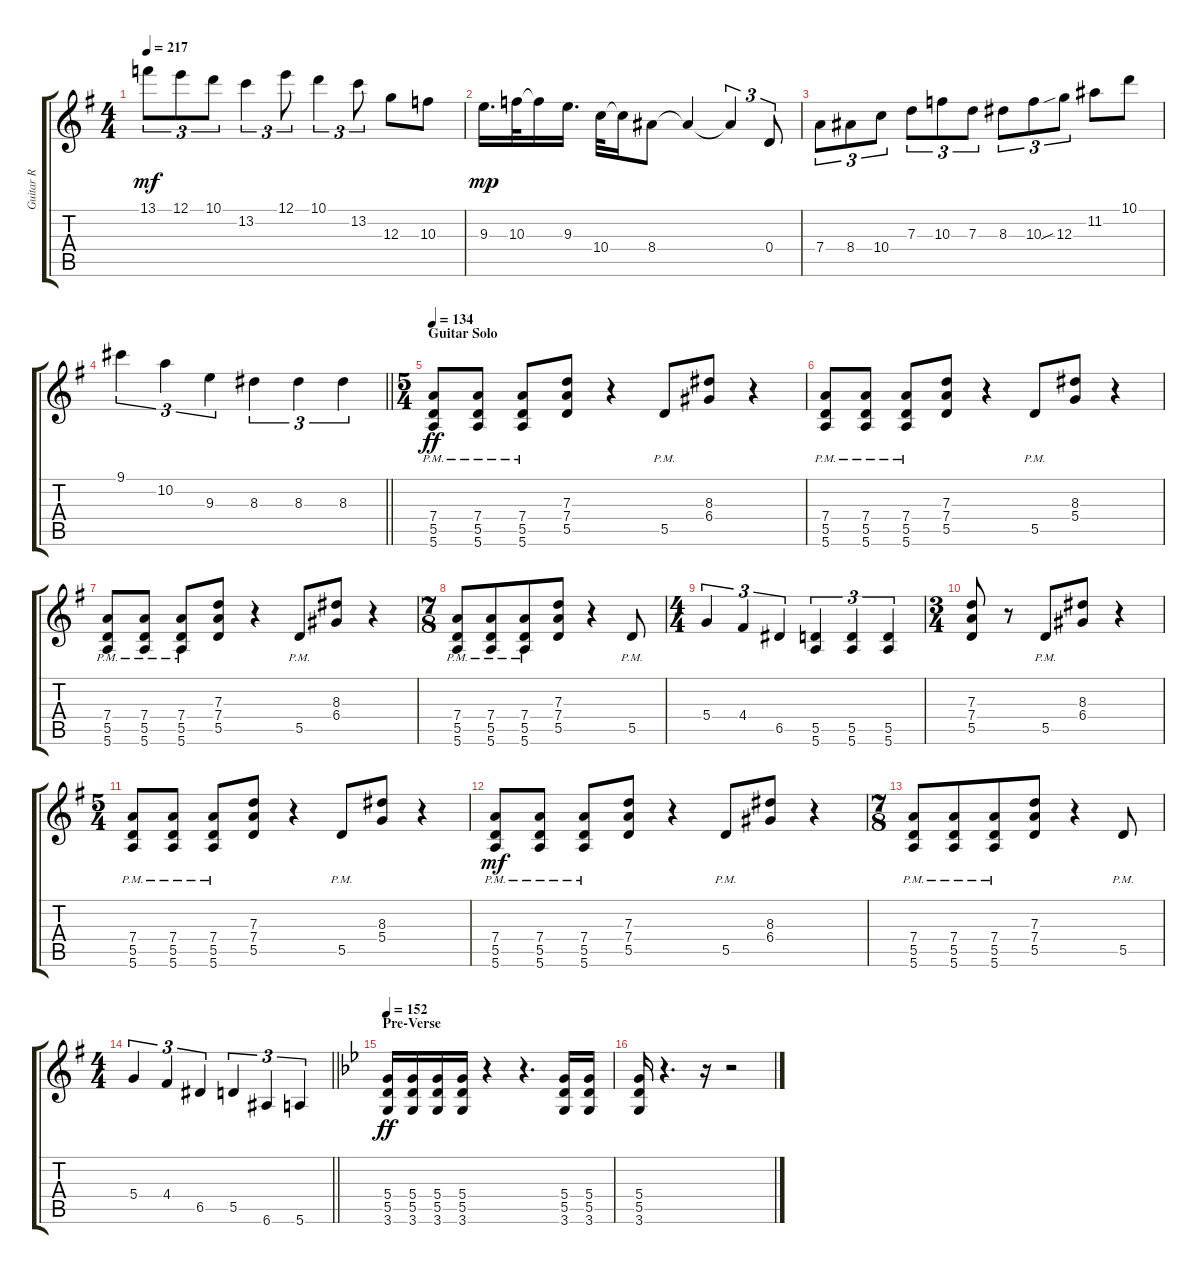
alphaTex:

\track ("Guitar R" "Guitar R") {instrument distortionguitar}
\staff {score tabs}
\tuning (E4 B3 G3 D3 A2 E2) {hide}
\ts (4 4)
\tempo 217
\clef g2
\ks g
13.1.8{tu (3 2) dy mf} 12.1.8{tu (3 2)} 10.1.8{tu (3 2)} 13.2.4{tu (3 2)} 12.1.8{tu (3 2)} 10.1.4{tu (3 2)} 13.2.8{tu (3 2)} 12.3.8 10.3.8 |
9.3.16{d dy mp} 10.3.32 10.3{t}.16 9.3.16{d} 10.4.32 10.4{t}.16 8.4.8 8.4{t}.4 8.4{t}.4{tu (3 2)} 0.4.8{tu (3 2)} |
7.4.8{tu (3 2)} 8.4.8{tu (3 2)} 10.4.8{tu (3 2)} 7.3.8{tu (3 2)} 10.3.8{tu (3 2)} 7.3.8{tu (3 2)} 8.3.8{tu (3 2)} 10.3.8{tu (3 2)} 12.3{sib}.8{tu (3 2)} 11.2.8 10.1.8 |
\barLineRight lightlight
9.1.4{tu (3 2)} 10.2.4{tu (3 2)} 9.3.4{tu (3 2)} 8.3.4{tu (3 2)} 8.3.4{tu (3 2)} 8.3.4{tu (3 2)} |
\ts (5 4)
\section ("" "Guitar Solo")
\tempo 134
(7.4{pm} 5.5{pm} 5.6{pm}).8{dy ff instrument distortionguitar} (7.4{pm} 5.5{pm} 5.6{pm}).8 (7.4{pm} 5.5{pm} 5.6{pm}).8 (7.3 7.4 5.5).8 r.4 5.5{pm}.8 (8.3 6.4).8 r.4 |
(7.4{pm} 5.5{pm} 5.6{pm}).8 (7.4{pm} 5.5{pm} 5.6{pm}).8 (7.4{pm} 5.5{pm} 5.6{pm}).8 (7.3 7.4 5.5).8 r.4 5.5{pm}.8 (8.3 5.4).8 r.4 |
(7.4{pm} 5.5{pm} 5.6{pm}).8 (7.4{pm} 5.5{pm} 5.6{pm}).8 (7.4{pm} 5.5{pm} 5.6{pm}).8 (7.3 7.4 5.5).8 r.4 5.5{pm}.8 (8.3 6.4).8 r.4 |
\ts (7 8)
(7.4{pm} 5.5{pm} 5.6{pm}).8 (7.4{pm} 5.5{pm} 5.6{pm}).8 (7.4{pm} 5.5{pm} 5.6{pm}).8 (7.3 7.4 5.5).8 r.4 5.5{pm}.8 |
\ts (4 4)
5.4.4{tu (3 2)} 4.4.4{tu (3 2)} 6.5.4{tu (3 2)} (5.5 5.6).4{tu (3 2)} (5.5 5.6).4{tu (3 2)} (5.5 5.6).4{tu (3 2)} |
\ts (3 4)
(7.3 7.4 5.5).8 r.8 5.5{pm}.8 (8.3 6.4).8 r.4 |
\ts (5 4)
(7.4{pm} 5.5{pm} 5.6{pm}).8 (7.4{pm} 5.5{pm} 5.6{pm}).8 (7.4{pm} 5.5{pm} 5.6{pm}).8 (7.3 7.4 5.5).8 r.4 5.5{pm}.8 (8.3 5.4).8 r.4 |
(7.4{pm} 5.5{pm} 5.6{pm}).8{dy mf} (7.4{pm} 5.5{pm} 5.6{pm}).8 (7.4{pm} 5.5{pm} 5.6{pm}).8 (7.3 7.4 5.5).8 r.4 5.5{pm}.8 (8.3 6.4).8 r.4 |
\ts (7 8)
(7.4{pm} 5.5{pm} 5.6{pm}).8 (7.4{pm} 5.5{pm} 5.6{pm}).8 (7.4{pm} 5.5{pm} 5.6{pm}).8 (7.3 7.4 5.5).8 r.4 5.5{pm}.8 |
\ts (4 4)
\barLineRight lightlight
5.4.4{tu (3 2)} 4.4.4{tu (3 2)} 6.5.4{tu (3 2)} 5.5.4{tu (3 2)} 6.6.4{tu (3 2)} 5.6.4{tu (3 2)} |
\section ("" "Pre-Verse")
\tempo 152
\ks bb
(5.4 5.5 3.6).16{dy ff} (5.4 5.5 3.6).16 (5.4 5.5 3.6).16 (5.4 5.5 3.6).16 r.4 r.4{d} (5.4 5.5 3.6).16 (5.4 5.5 3.6).16 |
(5.4 5.5 3.6).16 r.4{d} r.16 r.2
